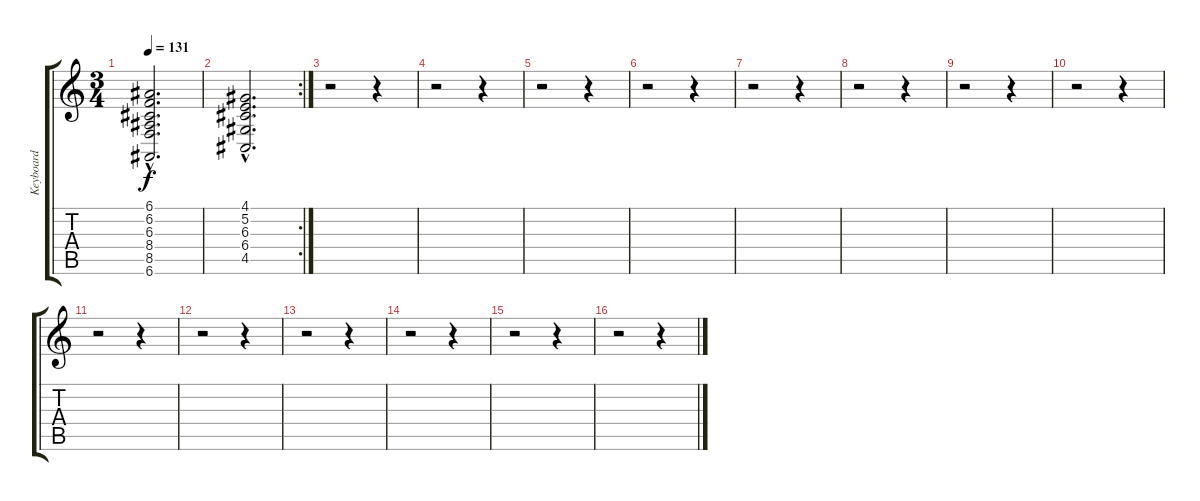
\track ("Keyboard" "Keyboard") {instrument choiraahs}
\staff {score tabs}
\tuning (E4 B3 G3 D3 A2 E2) {hide}
\ts (3 4)
\tempo 131
\clef g2
\ks c
(6.1{hac} 6.2{hac} 6.3{hac} 8.4{hac} 8.5{hac} 6.6{hac}).2{d dy f} |
\rc 2
(4.1{hac} 5.2{hac} 6.3{hac} 6.4{hac} 4.5{hac}).2{d} |
r.2 r.4 |
r.2 r.4 |
r.2 r.4 |
r.2 r.4 |
r.2 r.4 |
r.2 r.4 |
r.2 r.4 |
r.2 r.4 |
r.2 r.4 |
r.2 r.4 |
r.2 r.4 |
r.2 r.4 |
r.2 r.4 |
r.2 r.4
